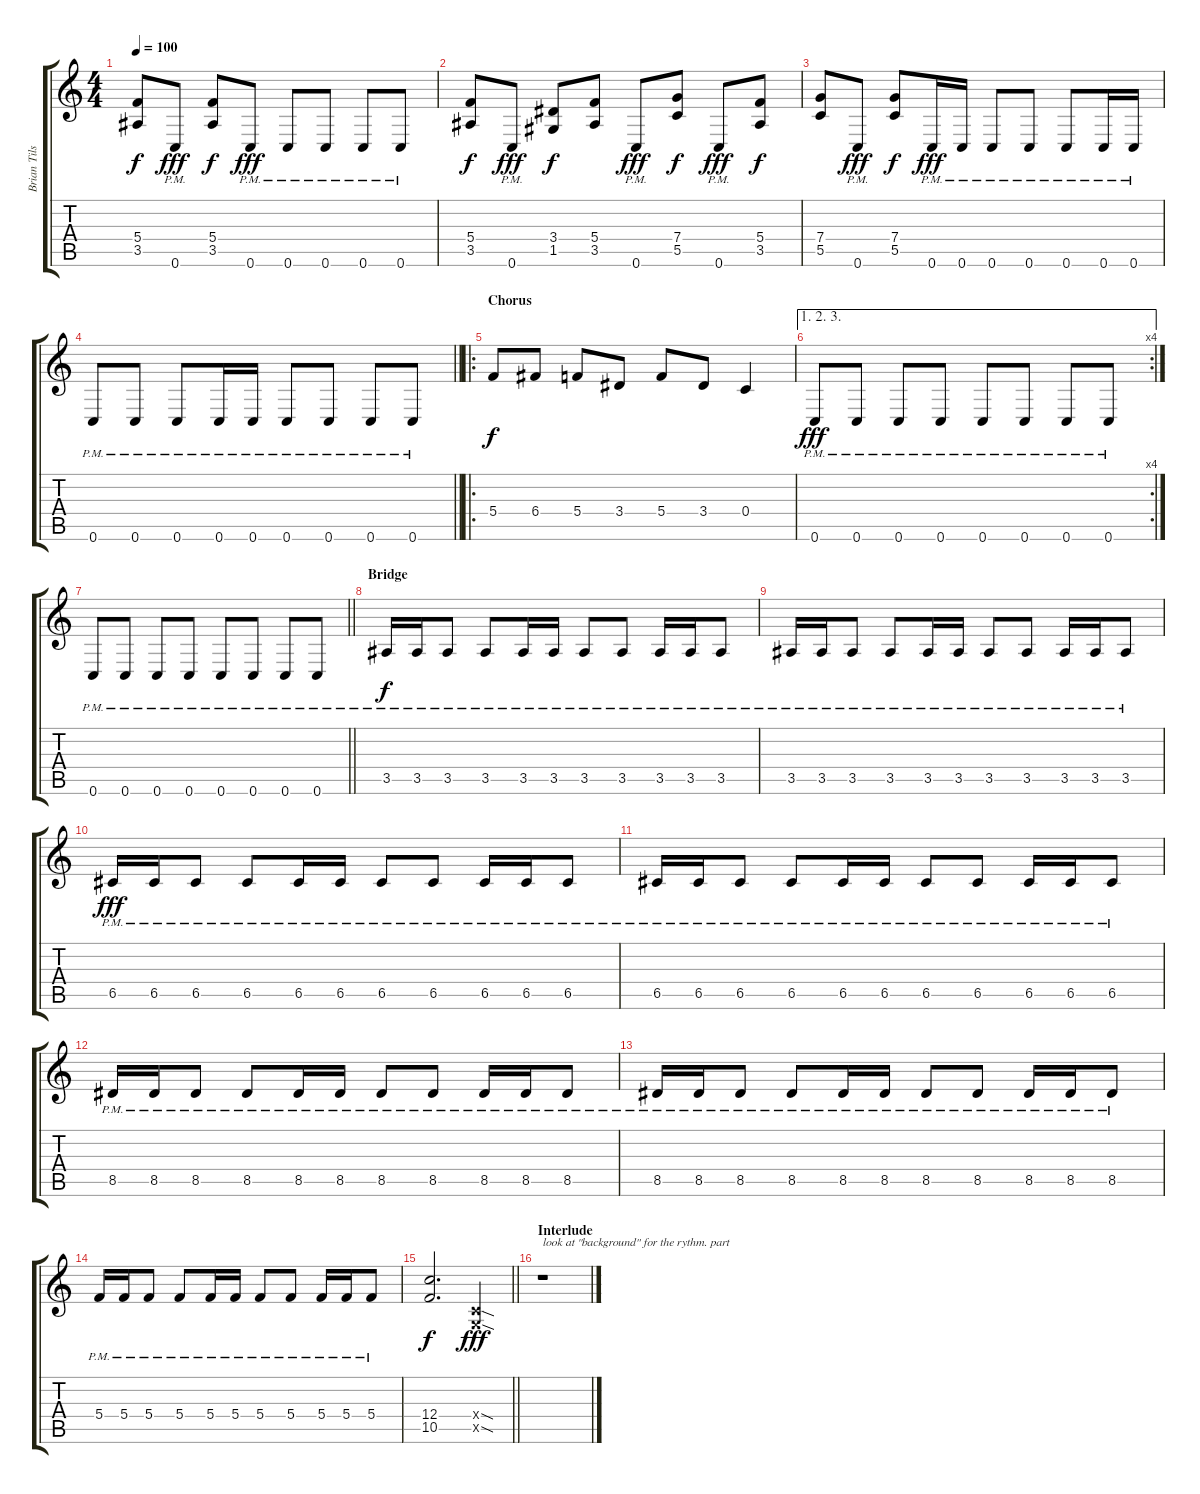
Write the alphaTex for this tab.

\track ("Brian Tilse" "Brian Tils") {instrument distortionguitar}
\staff {score tabs}
\tuning (D4 A3 F3 C3 G2 C2) {hide}
\ts (4 4)
\tempo 100
\clef g2
\ks c
(5.4 3.5).8{dy f} 0.6{pm}.8{dy fff} (5.4 3.5).8{dy f} 0.6{pm}.8{dy fff} 0.6{pm}.8 0.6{pm}.8 0.6{pm}.8 0.6{pm}.8 |
(5.4 3.5).8{dy f} 0.6{pm}.8{dy fff} (3.4 1.5).8{dy f} (5.4 3.5).8 0.6{pm}.8{dy fff} (7.4 5.5).8{dy f} 0.6{pm}.8{dy fff} (5.4 3.5).8{dy f} |
(7.4 5.5).8 0.6{pm}.8{dy fff} (7.4 5.5).8{dy f} 0.6{pm}.16{dy fff} 0.6{pm}.16 0.6{pm}.8 0.6{pm}.8 0.6{pm}.8 0.6{pm}.16 0.6{pm}.16 |
\barLineRight lightlight
0.6{pm}.8 0.6{pm}.8 0.6{pm}.8 0.6{pm}.16 0.6{pm}.16 0.6{pm}.8 0.6{pm}.8 0.6{pm}.8 0.6{pm}.8 |
\ro
\section ("" "Chorus")
5.4.8{dy f} 6.4.8 5.4.8 3.4.8 5.4.8 3.4.8 0.4.4 |
\ae (1 2 3)
\rc 4
0.6{pm}.8{dy fff} 0.6{pm}.8 0.6{pm}.8 0.6{pm}.8 0.6{pm}.8 0.6{pm}.8 0.6{pm}.8 0.6{pm}.8 |
\barLineRight lightlight
0.6{pm}.8 0.6{pm}.8 0.6{pm}.8 0.6{pm}.8 0.6{pm}.8 0.6{pm}.8 0.6{pm}.8 0.6{pm}.8 |
\section ("" "Bridge")
3.5{pm}.16{dy f} 3.5{pm}.16 3.5{pm}.8 3.5{pm}.8 3.5{pm}.16 3.5{pm}.16 3.5{pm}.8 3.5{pm}.8 3.5{pm}.16 3.5{pm}.16 3.5{pm}.8 |
3.5{pm}.16 3.5{pm}.16 3.5{pm}.8 3.5{pm}.8 3.5{pm}.16 3.5{pm}.16 3.5{pm}.8 3.5{pm}.8 3.5{pm}.16 3.5{pm}.16 3.5{pm}.8 |
6.5{pm}.16{dy fff} 6.5{pm}.16 6.5{pm}.8 6.5{pm}.8 6.5{pm}.16 6.5{pm}.16 6.5{pm}.8 6.5{pm}.8 6.5{pm}.16 6.5{pm}.16 6.5{pm}.8 |
6.5{pm}.16 6.5{pm}.16 6.5{pm}.8 6.5{pm}.8 6.5{pm}.16 6.5{pm}.16 6.5{pm}.8 6.5{pm}.8 6.5{pm}.16 6.5{pm}.16 6.5{pm}.8 |
8.5{pm}.16 8.5{pm}.16 8.5{pm}.8 8.5{pm}.8 8.5{pm}.16 8.5{pm}.16 8.5{pm}.8 8.5{pm}.8 8.5{pm}.16 8.5{pm}.16 8.5{pm}.8 |
8.5{pm}.16 8.5{pm}.16 8.5{pm}.8 8.5{pm}.8 8.5{pm}.16 8.5{pm}.16 8.5{pm}.8 8.5{pm}.8 8.5{pm}.16 8.5{pm}.16 8.5{pm}.8 |
5.4{pm}.16 5.4{pm}.16 5.4{pm}.8 5.4{pm}.8 5.4{pm}.16 5.4{pm}.16 5.4{pm}.8 5.4{pm}.8 5.4{pm}.16 5.4{pm}.16 5.4{pm}.8 |
\barLineRight lightlight
(12.4 10.5).2{d dy f} (0.4{sod x} 0.5{sod x}).4{dy fff} |
\section ("" "Interlude")
r.1{txt "look at \"background\" for the rythm. part" volume 16 balance 8}
